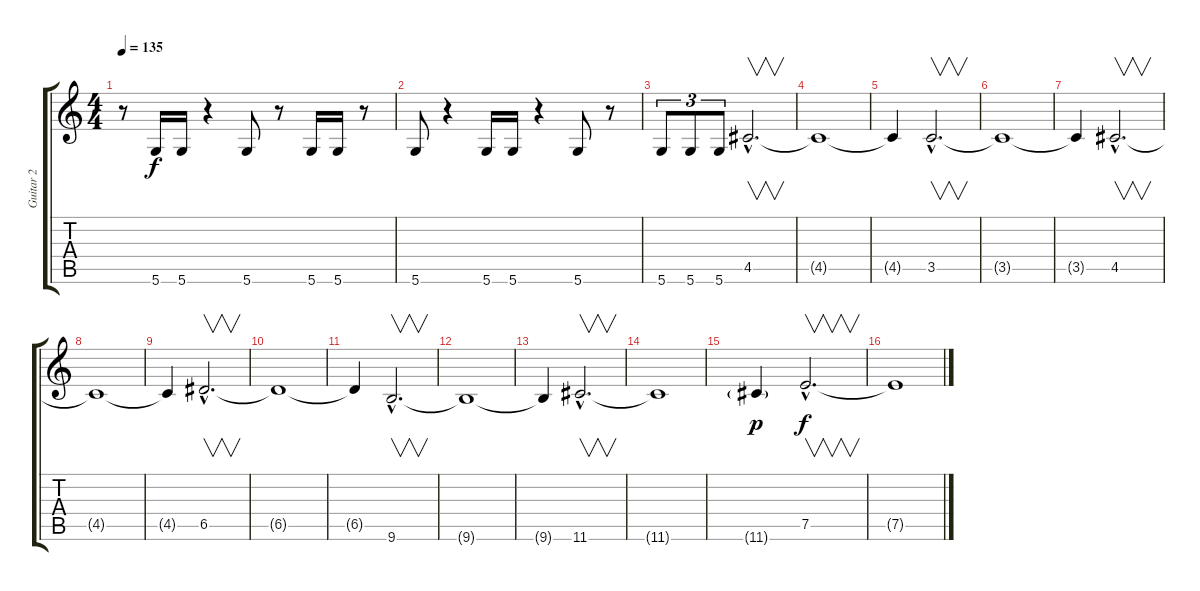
\track ("Guitar 2" "Guitar 2") {instrument distortionguitar}
\staff {score tabs}
\tuning (E4 B3 G3 D3 A2 D2) {hide}
\ts (4 4)
\tempo 135
\clef g2
\ks c
r.8{dy f} 5.6.16 5.6.16 r.4 5.6.8 r.8 5.6.16 5.6.16 r.8 |
5.6.8 r.4 5.6.16 5.6.16 r.4 5.6.8 r.8 |
5.6.8{tu (3 2)} 5.6.8{tu (3 2)} 5.6.8{tu (3 2)} 4.5{hac}.2{v d} |
4.5{t}.1 |
4.5{t}.4 3.5{hac}.2{v d} |
3.5{t}.1 |
3.5{t}.4 4.5{hac}.2{v d} |
4.5{t}.1 |
4.5{t}.4 6.5{hac}.2{v d} |
6.5{t}.1 |
6.5{t}.4 9.6{hac}.2{v d} |
9.6{t}.1 |
9.6{t}.4 11.6{hac}.2{v d} |
11.6{t}.1 |
11.6{g}.4{dy p} 7.5{hac}.2{v d dy f} |
7.5{t}.1
